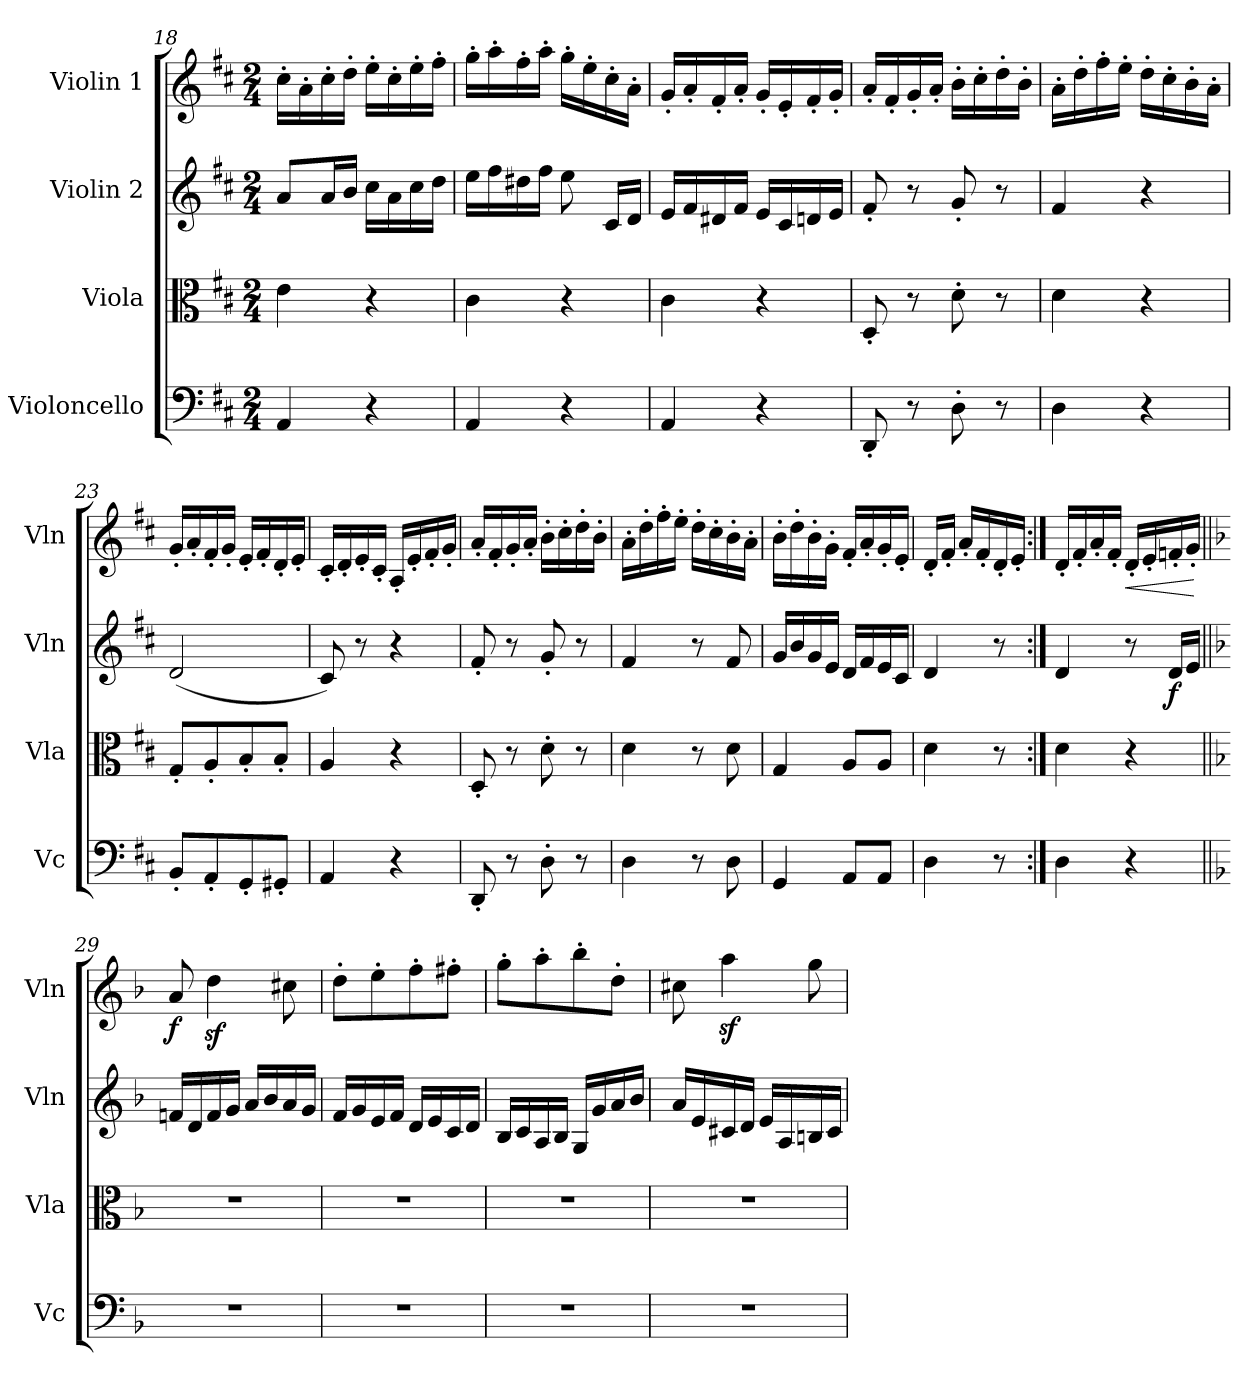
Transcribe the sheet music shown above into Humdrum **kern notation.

**kern	**kern	**kern	**dynam	**kern	**dynam
*part4	*part3	*part2	*part2	*part1	*part1
*staff4	*staff3	*staff2	*staff2	*staff1	*staff1
*I"Violoncello	*I"Viola	*I"Violin 2	*	*I"Violin 1	*
*I'Vc	*I'Vla	*I'Vln	*	*I'Vln	*
*clefF4	*clefC3	*clefG2	*	*clefG2	*
*k[f#c#]	*k[f#c#]	*k[f#c#]	*	*k[f#c#]	*
*M2/4	*M2/4	*M2/4	*	*M2/4	*
=18	=18	=18	=18	=18	=18
4AA/	4e\	8a/L	.	16cc#'\LL	.
.	.	.	.	16a'\	.
.	.	16a/L	.	16cc#'\	.
.	.	16b/JJ	.	16dd'\JJ	.
4r	4r	16cc#\LL	.	16ee'\LL	.
.	.	16a\	.	16cc#'\	.
.	.	16cc#\	.	16ee'\	.
.	.	16dd\JJ	.	16ff#'\JJ	.
=19	=19	=19	=19	=19	=19
4AA/	4c#\	16ee\LL	.	16gg'\LL	.
.	.	16ff#\	.	16aa'\	.
.	.	16dd#X\	.	16ff#'\	.
.	.	16ff#\JJ	.	16aa'\JJ	.
4r	4r	8ee\	.	16gg'\LL	.
.	.	.	.	16ee'\	.
.	.	16c#/LL	.	16cc#'\	.
.	.	16d/JJ	.	16a'\JJ	.
=20	=20	=20	=20	=20	=20
4AA/	4c#\	16e/LL	.	16g'/LL	.
.	.	16f#/	.	16a'/	.
.	.	16d#X/	.	16f#'/	.
.	.	16f#/JJ	.	16a'/JJ	.
4r	4r	16e/LL	.	16g'/LL	.
.	.	16c#/	.	16e'/	.
.	.	16dn/	.	16f#'/	.
.	.	16e/JJ	.	16g'/JJ	.
!!LO:LB:g=z
=21	=21	=21	=21	=21	=21
8DD'/	8D'/	8f#'/	.	16a'/LL	.
.	.	.	.	16f#'/	.
8r	8r	8r	.	16g'/	.
.	.	.	.	16a'/JJ	.
8D'\	8d'\	8g'/	.	16b'\LL	.
.	.	.	.	16cc#'\	.
8r	8r	8r	.	16dd'\	.
.	.	.	.	16b'\JJ	.
=22	=22	=22	=22	=22	=22
4D\	4d\	4f#/	.	16a'\LL	.
.	.	.	.	16dd'\	.
.	.	.	.	16ff#'\	.
.	.	.	.	16ee'\JJ	.
4r	4r	4r	.	16dd'\LL	.
.	.	.	.	16cc#'\	.
.	.	.	.	16b'\	.
.	.	.	.	16a'\JJ	.
!!LO:PB:g=z
=23	=23	=23	=23	=23	=23
8BB'/L	8G'/L	(2d/	.	16g'/LL	.
.	.	.	.	16a'/	.
8AA'/	8A'/	.	.	16f#'/	.
.	.	.	.	16g'/JJ	.
8GG'/	8B'/	.	.	16e'/LL	.
.	.	.	.	16f#'/	.
8GG#X'/J	8B'/J	.	.	16d'/	.
.	.	.	.	16e'/JJ	.
=24	=24	=24	=24	=24	=24
4AA/	4A/	8c#/)	.	16c#'/LL	.
.	.	.	.	16d'/	.
.	.	8r	.	16e'/	.
.	.	.	.	16c#'/JJ	.
4r	4r	4r	.	16A'/LL	.
.	.	.	.	16e'/	.
.	.	.	.	16f#'/	.
.	.	.	.	16g'/JJ	.
=25	=25	=25	=25	=25	=25
8DD'/	8D'/	8f#'/	.	16a'/LL	.
.	.	.	.	16f#'/	.
8r	8r	8r	.	16g'/	.
.	.	.	.	16a'/JJ	.
8D'\	8d'\	8g'/	.	16b'\LL	.
.	.	.	.	16cc#'\	.
8r	8r	8r	.	16dd'\	.
.	.	.	.	16b'\JJ	.
=26	=26	=26	=26	=26	=26
4D\	4d\	4f#/	.	16a'\LL	.
.	.	.	.	16dd'\	.
.	.	.	.	16ff#'\	.
.	.	.	.	16ee'\JJ	.
8r	8r	8r	.	16dd'\LL	.
.	.	.	.	16cc#'\	.
8D\	8d\	8f#/	.	16b'\	.
.	.	.	.	16a'\JJ	.
!!LO:LB:g=z
=27	=27	=27	=27	=27	=27
4GG/	4G/	16g/LL	.	16b'\LL	.
.	.	16b/	.	16dd'\	.
.	.	16g/	.	16b'\	.
.	.	16e/JJ	.	16g'\JJ	.
8AA/L	8A/L	16d/LL	.	16f#'/LL	.
.	.	16f#/	.	16a'/	.
8AA/J	8A/J	16e/	.	16g'/	.
.	.	16c#/JJ	.	16e'/JJ	.
=27X2	=27X2	=27X2	=27X2	=27X2	=27X2
4D\	4d\	4d/	.	16d'/LL	.
.	.	.	.	16f#'/JJ	.
.	.	.	.	16a'/LL	.
.	.	.	.	16f#'/	.
8r	8r	8r	.	16d'/	.
.	.	.	.	16e'/JJ	.
!!LO:LB:g=z
=28:|!	=28:|!	=28:|!	=28:|!	=28:|!	=28:|!
4D\	4d\	4d/	.	16d'/LL	.
.	.	.	.	16f#'/	.
.	.	.	.	16a'/	.
.	.	.	.	16f#'/JJ	.
!	!	!	!	!	!LO:HP:b
4r	4r	8r	.	16d'/LL	<
.	.	.	.	16e'/	.
!	!	!	!LO:DY:b	!	!
.	.	16d/LL	f	16fn'/	.
.	.	16e/JJ	.	16g'/JJ	.
.	.	.	.	.	[
=29||	=29||	=29||	=29||	=29||	=29||
*k[b-]	*k[b-]	*k[b-]	*	*k[b-]	*
!	!	!	!	!	!LO:DY:b
2r	2r	16fn/LL	.	8a/	f
.	.	16d/	.	.	.
.	.	16f/	.	4ddz<\	.
.	.	16g/JJ	.	.	.
.	.	16a/LL	.	.	.
.	.	16b-/	.	.	.
.	.	16a/	.	8cc#X\	.
.	.	16g/JJ	.	.	.
=30	=30	=30	=30	=30	=30
2r	2r	16f/LL	.	8dd'\L	.
.	.	16g/	.	.	.
.	.	16e/	.	8ee'\	.
.	.	16f/JJ	.	.	.
.	.	16d/LL	.	8ff'\	.
.	.	16e/	.	.	.
.	.	16c/	.	8ff#X'\J	.
.	.	16d/JJ	.	.	.
=31	=31	=31	=31	=31	=31
2r	2r	16B-/LL	.	8gg'\L	.
.	.	16c/	.	.	.
.	.	16A/	.	8aa'\	.
.	.	16B-/JJ	.	.	.
.	.	16G/LL	.	8bb-'\	.
.	.	16g/	.	.	.
.	.	16a/	.	8dd'\J	.
.	.	16b-/JJ	.	.	.
!!LO:LB:g=z
=32	=32	=32	=32	=32	=32
2r	2r	16a/LL	.	8cc#X\	.
.	.	16e/	.	.	.
.	.	16c#X/	.	4aaz<\	.
.	.	16d/JJ	.	.	.
.	.	16e/LL	.	.	.
.	.	16A/	.	.	.
.	.	16Bn/	.	8gg\	.
.	.	16c#/JJ	.	.	.
=	=	=	=	=	=
*-	*-	*-	*-	*-	*-
